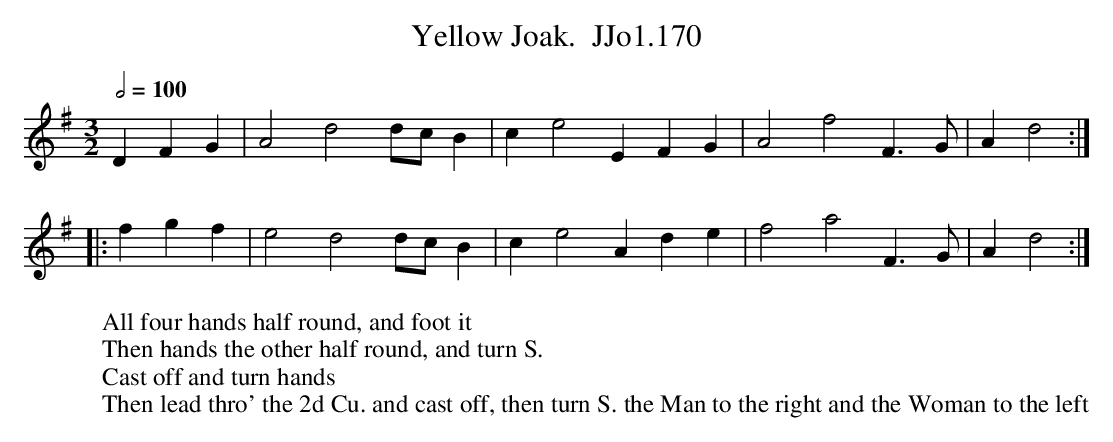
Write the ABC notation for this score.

X:1
T:Yellow Joak.  JJo1.170
M:3/2
L:1/8
Q:1/2=100
K:Dmix
D2 F2G2 | A4 d4 dcB2 | c2 e4 E2 F2G2 | A4 f4 F3G | A2d4 :|
|: f2 g2f2 | e4 d4 dcB2 | c2e4 A2 d2e2 | f4 a4 F3G | A2 d4 :|
W:All four hands half round, and foot it
W:Then hands the other half round, and turn S.
W:Cast off and turn hands
W:Then lead thro' the 2d Cu. and cast off, then turn S. the Man to the right and the Woman to the left
